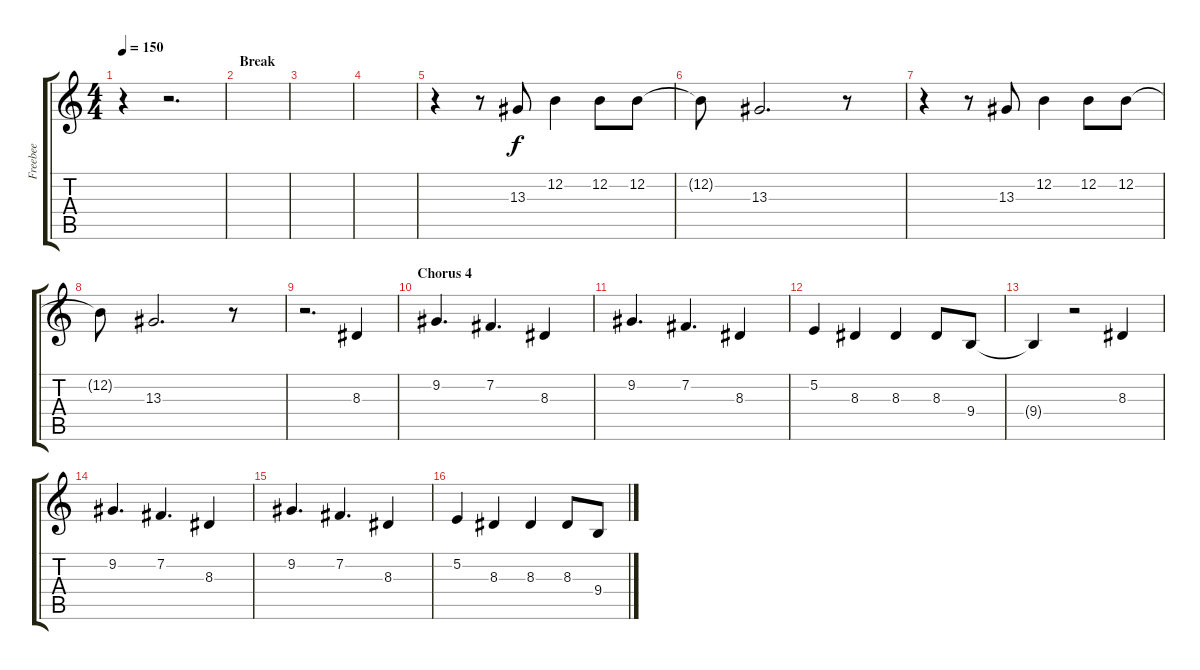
\track ("Freebee" "Freebee") {instrument lead2sawtooth}
\staff {score tabs}
\tuning (E4 B3 G3 D3 A2 E2) {hide}
\ts (4 4)
\tempo 150
\clef g2
\ks c
r.4{dy f} r.2{d} |
\section ("" "Break")
|
|
|
r.4 r.8 13.3.8 12.2.4 12.2.8 12.2.8 |
12.2{t}.8 13.3.2{d} r.8 |
r.4 r.8 13.3.8 12.2.4 12.2.8 12.2.8 |
12.2{t}.8 13.3.2{d} r.8 |
r.2{d} 8.3.4 |
\section ("" "Chorus 4")
9.2.4{d} 7.2.4{d} 8.3.4 |
9.2.4{d} 7.2.4{d} 8.3.4 |
5.2.4 8.3.4 8.3.4 8.3.8 9.4.8 |
9.4{t}.4 r.2 8.3.4 |
9.2.4{d} 7.2.4{d} 8.3.4 |
9.2.4{d} 7.2.4{d} 8.3.4 |
5.2.4 8.3.4 8.3.4 8.3.8 9.4.8
